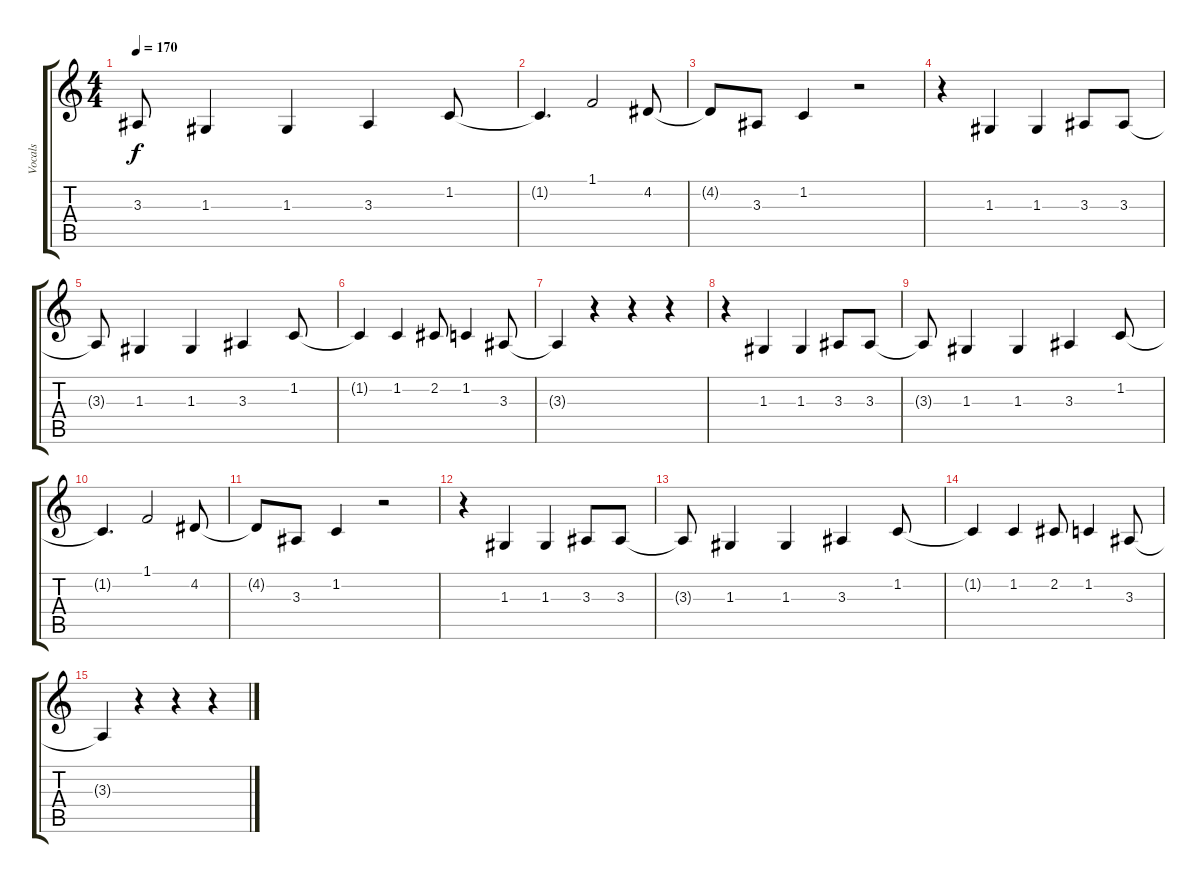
\track ("Vocals" "Vocals") {instrument bassoon}
\staff {score tabs}
\tuning (E4 B3 G3 D3 A2 E2) {hide}
\ts (4 4)
\tempo 170
\clef g2
\ks c
3.3{t}.8{dy f} 1.3.4 1.3.4 3.3.4 1.2.8 |
1.2{t}.4{d} 1.1.2 4.2.8 |
4.2{t}.8 3.3.8 1.2.4 r.2 |
r.4 1.3.4 1.3.4 3.3.8 3.3.8 |
3.3{t}.8 1.3.4 1.3.4 3.3.4 1.2.8 |
1.2{t}.4 1.2.4 2.2.8 1.2.4 3.3.8 |
3.3{t}.4 r.4 r.4 r.4 |
r.4 1.3.4 1.3.4 3.3.8 3.3.8 |
3.3{t}.8 1.3.4 1.3.4 3.3.4 1.2.8 |
1.2{t}.4{d} 1.1.2 4.2.8 |
4.2{t}.8 3.3.8 1.2.4 r.2 |
r.4 1.3.4 1.3.4 3.3.8 3.3.8 |
3.3{t}.8 1.3.4 1.3.4 3.3.4 1.2.8 |
1.2{t}.4 1.2.4 2.2.8 1.2.4 3.3.8 |
3.3{t}.4 r.4 r.4 r.4
